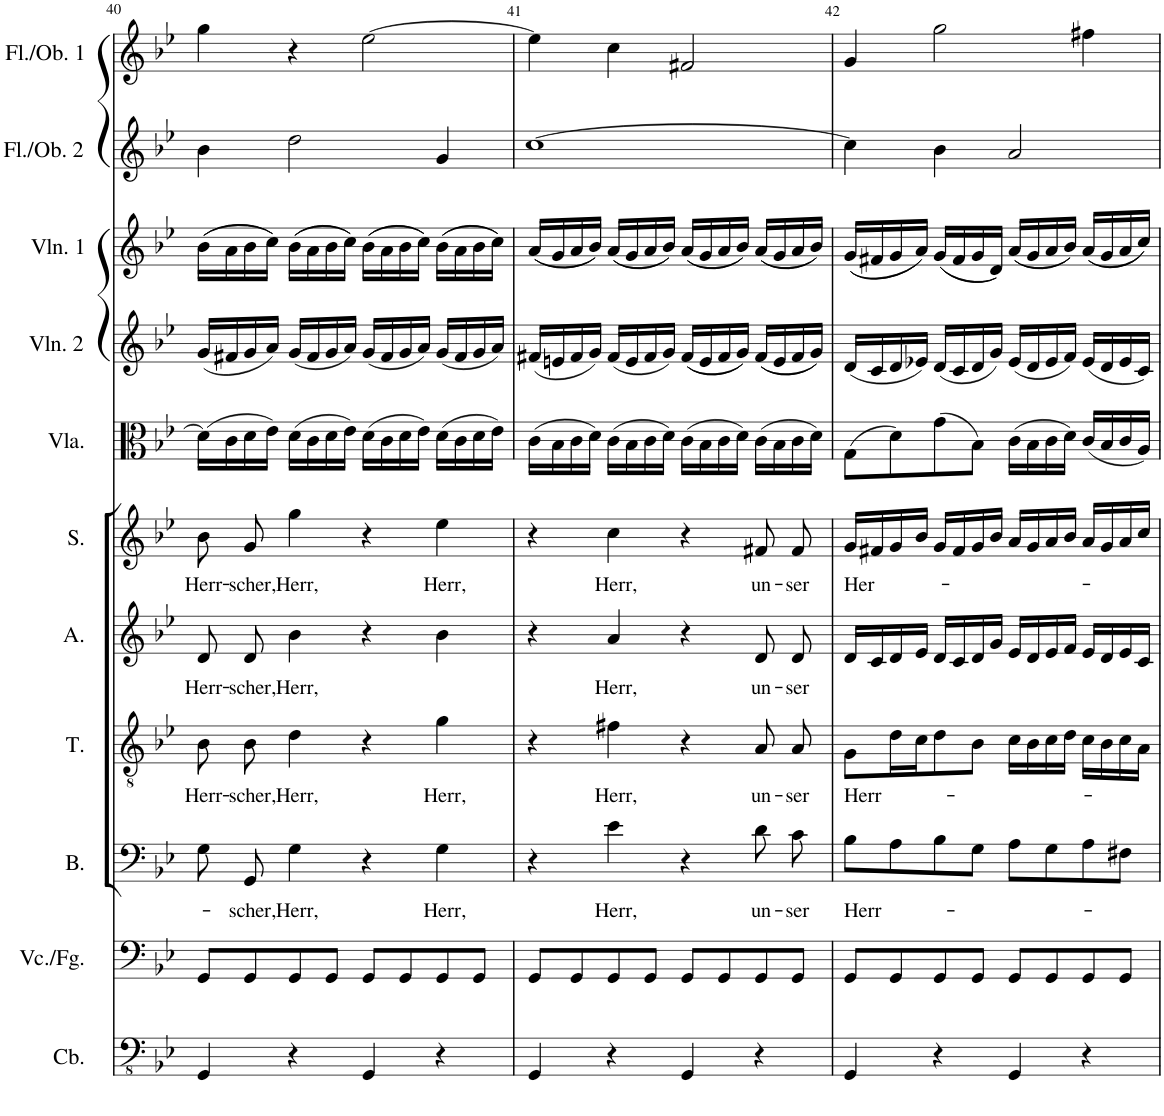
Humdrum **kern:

**kern	**kern	**kern	**text	**kern	**text	**kern	**text	**kern	**text	**kern	**kern	**kern	**kern	**kern
*part11	*part10	*part9	*part9	*part8	*part8	*part7	*part7	*part6	*part6	*part5	*part4	*part3	*part2	*part1
*staff11	*staff10	*staff9	*staff9	*staff8	*staff8	*staff7	*staff7	*staff6	*staff6	*staff5	*staff4	*staff3	*staff2	*staff1
*I"Contrabass	*I"Vcl./Fagotto	*I"Bass	*	*I"Tenor	*	*I"Alto	*	*I"Soprano	*	*I"Viola	*I"Violin 2	*I"Violin 1	*I"Fl./Ob. 2	*I"Fl./Ob. 1
*I'Cb.	*I'Vc./Fg.	*I'B.	*	*I'T.	*	*I'A.	*	*I'S.	*	*I'Vla.	*I'Vln. 2	*I'Vln. 1	*I'Fl./Ob. 2	*I'Fl./Ob. 1
!!LO:PB:g=z
*clefFv4	*clefF4	*clefF4	*	*clefGv2	*	*clefG2	*	*clefG2	*	*clefC3	*clefG2	*clefG2	*clefG2	*clefG2
*Trd7c12	*	*	*	*	*	*	*	*	*	*	*	*	*	*
*k[b-e-]	*k[b-e-]	*k[b-e-]	*	*k[b-e-]	*	*k[b-e-]	*	*k[b-e-]	*	*k[b-e-]	*k[b-e-]	*k[b-e-]	*k[b-e-]	*k[b-e-]
*M4/4	*M4/4	*M4/4	*	*M4/4	*	*M4/4	*	*M4/4	*	*M4/4	*M4/4	*M4/4	*M4/4	*M4/4
=40	=40	=40	=40	=40	=40	=40	=40	=40	=40	=40	=40	=40	=40	=40
!	!	!	!	!	!LO:LY:b	!	!LO:LY:b	!	!LO:LY:b	!	!	!	!	!
4GGG/	8GG/L	8G\	.	8B-\	Herr-	8d/	Herr-	8b-\	Herr-	(16d\LL]	(16g/LL	((16b-\LL	4b-\	4gg\
.	.	.	.	.	.	.	.	.	.	16c\	16f#X/	16a\	.	.
!	!	!	!LO:LY:b	!	!LO:LY:b	!	!LO:LY:b	!	!LO:LY:b	!	!	!	!	!
.	8GG/	8GG'/	-scher,	8B-'\	-scher,	8d'/	-scher,	8g'/	-scher,	16d\	16g/	16b-\	.	.
.	.	.	.	.	.	.	.	.	.	16e-\JJ)	16a/JJ)	16cc\JJ))	.	.
!	!	!	!LO:LY:b	!	!LO:LY:b	!	!LO:LY:b	!	!LO:LY:b	!	!	!	!	!
4r	8GG/	4G\	Herr,	4d\	Herr,	4b-\	Herr,	4gg\	Herr,	(16d\LL	(16g/LL	((16b-\LL	2dd\	4r
.	.	.	.	.	.	.	.	.	.	16c\	16f#/	16a\	.	.
.	8GG/J	.	.	.	.	.	.	.	.	16d\	16g/	16b-\	.	.
.	.	.	.	.	.	.	.	.	.	16e-\JJ)	16a/JJ)	16cc\JJ))	.	.
4GGG/	8GG/L	4r	.	4r	.	4r	.	4r	.	(16d\LL	(16g/LL	((16b-\LL	.	[2ee-\
.	.	.	.	.	.	.	.	.	.	16c\	16f#/	16a\	.	.
.	8GG/	.	.	.	.	.	.	.	.	16d\	16g/	16b-\	.	.
.	.	.	.	.	.	.	.	.	.	16e-\JJ)	16a/JJ)	16cc\JJ))	.	.
!	!	!	!LO:LY:b	!	!LO:LY:b	!	!	!	!LO:LY:b	!	!	!	!	!
4r	8GG/	4G\	Herr,	4g\	Herr,	4b-\	.	4ee-\	Herr,	(16d\LL	(16g/LL	((16b-\LL	4g/	.
.	.	.	.	.	.	.	.	.	.	16c\	16f#/	16a\	.	.
.	8GG/J	.	.	.	.	.	.	.	.	16d\	16g/	16b-\	.	.
.	.	.	.	.	.	.	.	.	.	16e-\JJ)	16a/JJ)	16cc\JJ))	.	.
=41	=41	=41	=41	=41	=41	=41	=41	=41	=41	=41	=41	=41	=41	=41
4GGG/	8GG/L	4r	.	4r	.	4r	.	4r	.	(16c\LL	(16f#X/LL	((16a/LL	[1cc	4ee-\]
.	.	.	.	.	.	.	.	.	.	16B-\	16en/	16g/	.	.
.	8GG/	.	.	.	.	.	.	.	.	16c\	16f#/	16a/	.	.
.	.	.	.	.	.	.	.	.	.	16d\JJ)	16g/JJ)	16b-/JJ))	.	.
!	!	!	!LO:LY:b	!	!LO:LY:b	!	!LO:LY:b	!	!LO:LY:b	!	!	!	!	!
4r	8GG/	4e-\	Herr,	4f#X\	Herr,	4a/	Herr,	4cc\	Herr,	(16c\LL	(16f#/LL	((16a/LL	.	4cc\
.	.	.	.	.	.	.	.	.	.	16B-\	16e/	16g/	.	.
.	8GG/J	.	.	.	.	.	.	.	.	16c\	16f#/	16a/	.	.
.	.	.	.	.	.	.	.	.	.	16d\JJ)	16g/JJ)	16b-/JJ))	.	.
4GGG/	8GG/L	4r	.	4r	.	4r	.	4r	.	(16c\LL	((16f#/LL	((16a/LL	.	2f#X/
.	.	.	.	.	.	.	.	.	.	16B-\	16e/	16g/	.	.
.	8GG/	.	.	.	.	.	.	.	.	16c\	16f#/	16a/	.	.
.	.	.	.	.	.	.	.	.	.	16d\JJ)	16g/JJ))	16b-/JJ))	.	.
!	!	!	!LO:LY:b	!	!LO:LY:b	!	!LO:LY:b	!	!LO:LY:b	!	!	!	!	!
4r	8GG/	8d\	un-	8A/	un-	8d/	un-	8f#X/	un-	(16c\LL	((16f#/LL	((16a/LL	.	.
.	.	.	.	.	.	.	.	.	.	16B-\	16e/	16g/	.	.
!	!	!	!LO:LY:b	!	!LO:LY:b	!	!LO:LY:b	!	!LO:LY:b	!	!	!	!	!
.	8GG/J	8c\	-ser	8A/	-ser	8d/	-ser	8f#/	-ser	16c\	16f#/	16a/	.	.
.	.	.	.	.	.	.	.	.	.	16d\JJ)	16g/JJ))	16b-/JJ))	.	.
=42	=42	=42	=42	=42	=42	=42	=42	=42	=42	=42	=42	=42	=42	=42
!	!	!	!LO:LY:b	!	!LO:LY:b	!	!	!	!LO:LY:b	!	!	!	!	!
4GGG/	8GG/L	8B-\L	Herr-	8G\L	Herr-	16d/LL	.	16g/LL	Her-	(8G\L	(16d/LL	((16g/LL	4cc\]	4g/
.	.	.	.	.	.	16c/	.	16f#X/	.	.	16c/	16f#X/	.	.
.	8GG/	8A\	.	16d\L	.	16d/	.	16g/	.	8d\)	16d/	16g/	.	.
.	.	.	.	16c\J	.	16e-/JJ	.	16b-/JJ	.	.	16e-X/JJ)	16a/JJ))	.	.
4r	8GG/	8B-\	.	8d\	.	16d/LL	.	16g/LL	.	(8g\	(16d/LL	((16g/LL	4b-\	2gg\
.	.	.	.	.	.	16c/	.	16f#/	.	.	16c/	16f#/	.	.
.	8GG/J	8G\J	.	8B-\J	.	16d/	.	16g/	.	8B-\J)	16d/	16g/	.	.
.	.	.	.	.	.	16g/JJ	.	16b-/JJ	.	.	16g/JJ)	16d/JJ))	.	.
4GGG/	8GG/L	8A\L	.	16c\LL	.	16e-/LL	.	16a/LL	.	(16c\LL	(16e-/LL	((16a/LL	2a/	.
.	.	.	.	16B-\	.	16d/	.	16g/	.	16B-\	16d/	16g/	.	.
.	8GG/	8G\	.	16c\	.	16e-/	.	16a/	.	16c\	16e-/	16a/	.	.
.	.	.	.	16d\JJ	.	16f/JJ	.	16b-/JJ	.	16d\JJ)	16f/JJ)	16b-/JJ))	.	.
4r	8GG/	8A\	.	16c\LL	.	16e-/LL	.	16a/LL	.	(16c/LL	(16e-/LL	((16a/LL	.	4ff#X\
.	.	.	.	16B-\	.	16d/	.	16g/	.	16B-/	16d/	16g/	.	.
.	8GG/J	8F#X\J	.	16c\	.	16e-/	.	16a/	.	16c/	16e-/	16a/	.	.
.	.	.	.	16A\JJ	.	16c/JJ	.	16cc/JJ	.	16A/JJ)	16c/JJ)	16cc/JJ))	.	.
=	=	=	=	=	=	=	=	=	=	=	=	=	=	=
*-	*-	*-	*-	*-	*-	*-	*-	*-	*-	*-	*-	*-	*-	*-
